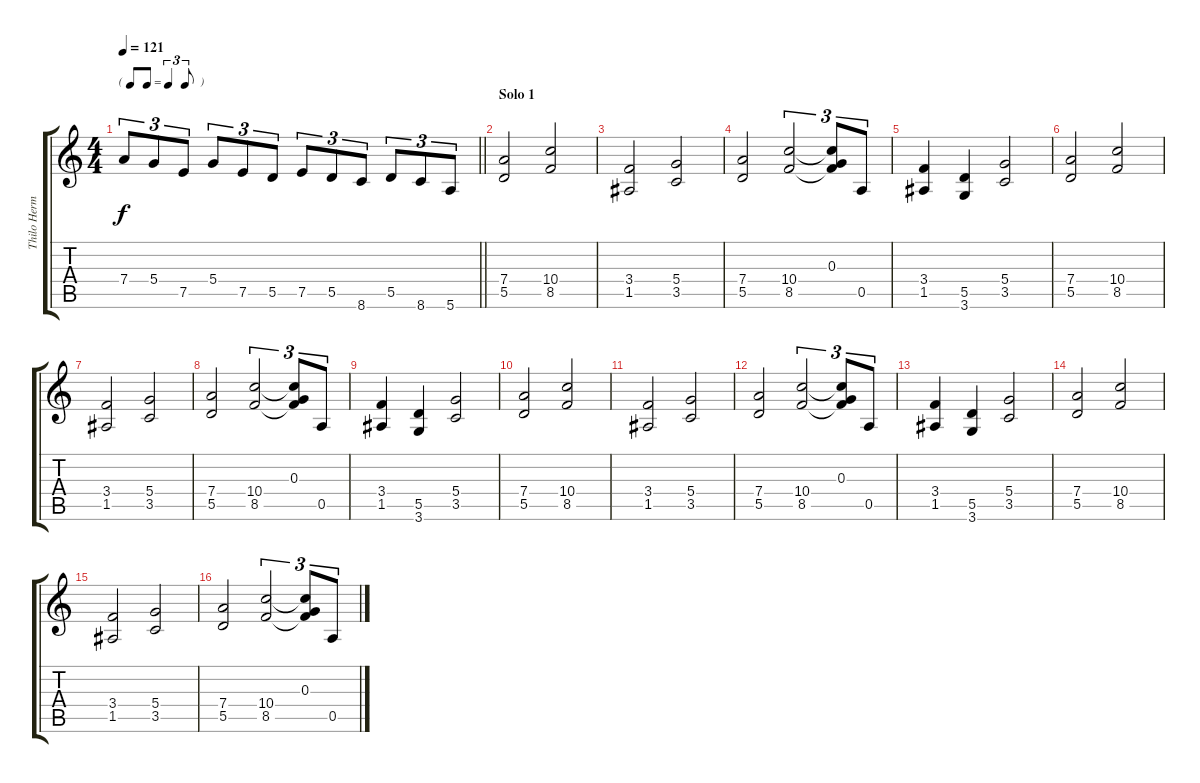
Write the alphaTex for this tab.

\track ("Thilo Hermann" "Thilo Herm") {instrument distortionguitar}
\staff {score tabs}
\tuning (E4 B3 G3 D3 A2 E2) {hide}
\ts (4 4)
\tf triplet8th
\tempo 121
\clef g2
\barLineRight lightlight
\ks c
7.4.8{tu (3 2) dy f} 5.4.8{tu (3 2)} 7.5.8{tu (3 2)} 5.4.8{tu (3 2)} 7.5.8{tu (3 2)} 5.5.8{tu (3 2)} 7.5.8{tu (3 2)} 5.5.8{tu (3 2)} 8.6.8{tu (3 2)} 5.5.8{tu (3 2)} 8.6.8{tu (3 2)} 5.6.8{tu (3 2)} |
\section ("" "Solo 1")
(7.4 5.5).2 (10.4 8.5).2 |
(3.4 1.5).2 (5.4 3.5).2 |
(7.4 5.5).2 (10.4 8.5).2{tu (3 2)} (0.3 10.4{t} 8.5{t}).8{tu (3 2)} 0.5.8{tu (3 2)} |
(3.4 1.5).4 (5.5 3.6).4 (5.4 3.5).2 |
(7.4 5.5).2 (10.4 8.5).2 |
(3.4 1.5).2 (5.4 3.5).2 |
(7.4 5.5).2 (10.4 8.5).2{tu (3 2)} (0.3 10.4{t} 8.5{t}).8{tu (3 2)} 0.5.8{tu (3 2)} |
(3.4 1.5).4 (5.5 3.6).4 (5.4 3.5).2 |
(7.4 5.5).2 (10.4 8.5).2 |
(3.4 1.5).2 (5.4 3.5).2 |
(7.4 5.5).2 (10.4 8.5).2{tu (3 2)} (0.3 10.4{t} 8.5{t}).8{tu (3 2)} 0.5.8{tu (3 2)} |
(3.4 1.5).4 (5.5 3.6).4 (5.4 3.5).2 |
(7.4 5.5).2 (10.4 8.5).2 |
(3.4 1.5).2 (5.4 3.5).2 |
(7.4 5.5).2 (10.4 8.5).2{tu (3 2)} (0.3 10.4{t} 8.5{t}).8{tu (3 2)} 0.5.8{tu (3 2)}
